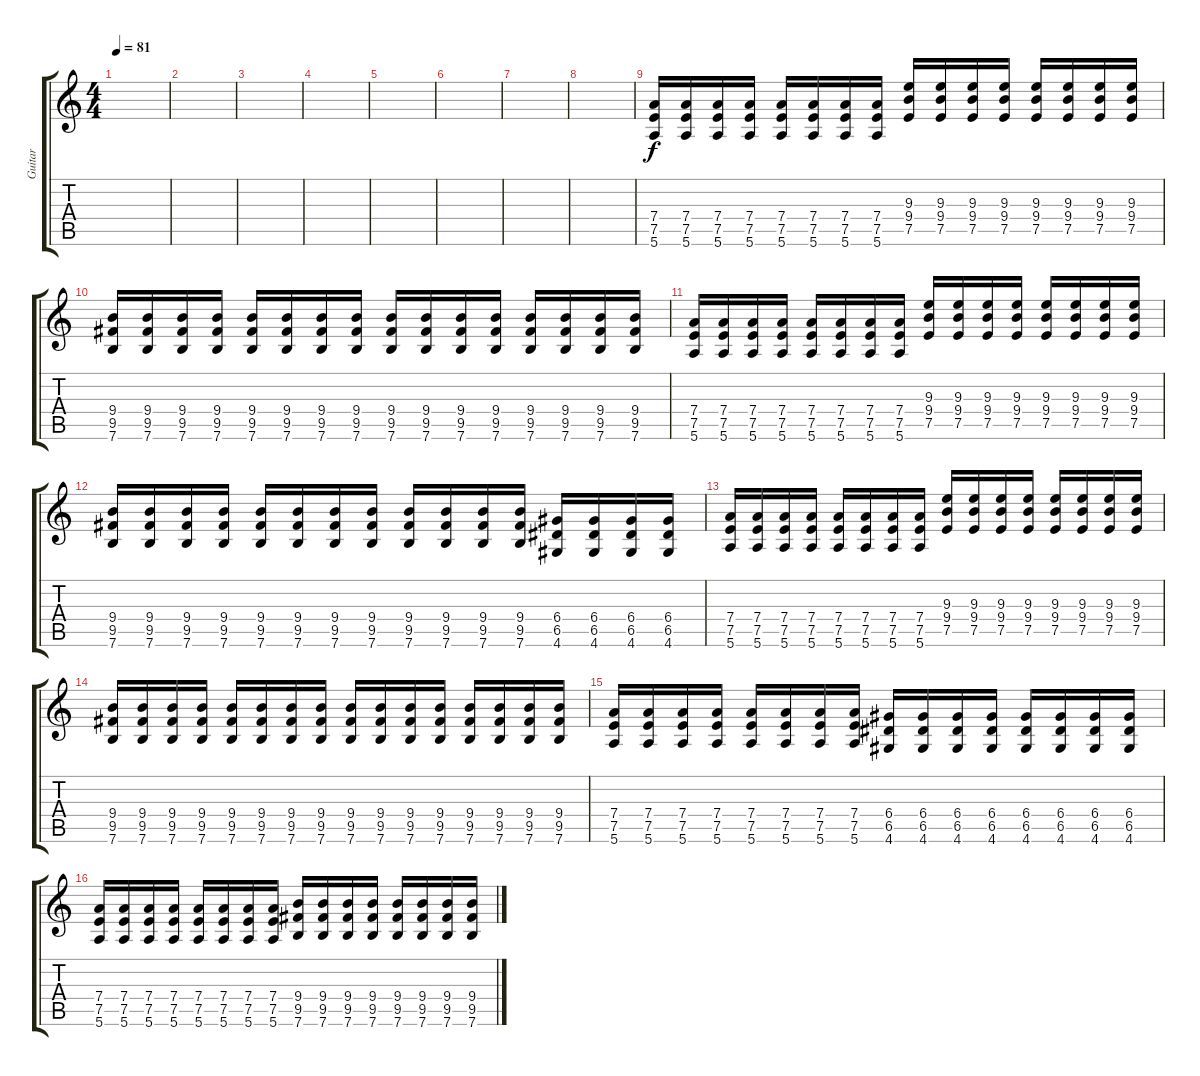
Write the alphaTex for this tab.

\track ("Guitar" "Guitar") {instrument distortionguitar}
\staff {score tabs}
\tuning (E4 B3 G3 D3 A2 E2) {hide}
\ts (4 4)
\tempo 81
\clef g2
\ks c
|
|
|
|
|
|
|
|
(7.4 7.5 5.6).16 (7.4 7.5 5.6).16 (7.4 7.5 5.6).16 (7.4 7.5 5.6).16 (7.4 7.5 5.6).16 (7.4 7.5 5.6).16 (7.4 7.5 5.6).16 (7.4 7.5 5.6).16 (9.3 9.4 7.5).16 (9.3 9.4 7.5).16 (9.3 9.4 7.5).16 (9.3 9.4 7.5).16 (9.3 9.4 7.5).16 (9.3 9.4 7.5).16 (9.3 9.4 7.5).16 (9.3 9.4 7.5).16 |
(9.4 9.5 7.6).16 (9.4 9.5 7.6).16 (9.4 9.5 7.6).16 (9.4 9.5 7.6).16 (9.4 9.5 7.6).16 (9.4 9.5 7.6).16 (9.4 9.5 7.6).16 (9.4 9.5 7.6).16 (9.4 9.5 7.6).16 (9.4 9.5 7.6).16 (9.4 9.5 7.6).16 (9.4 9.5 7.6).16 (9.4 9.5 7.6).16 (9.4 9.5 7.6).16 (9.4 9.5 7.6).16 (9.4 9.5 7.6).16 |
(7.4 7.5 5.6).16 (7.4 7.5 5.6).16 (7.4 7.5 5.6).16 (7.4 7.5 5.6).16 (7.4 7.5 5.6).16 (7.4 7.5 5.6).16 (7.4 7.5 5.6).16 (7.4 7.5 5.6).16 (9.3 9.4 7.5).16 (9.3 9.4 7.5).16 (9.3 9.4 7.5).16 (9.3 9.4 7.5).16 (9.3 9.4 7.5).16 (9.3 9.4 7.5).16 (9.3 9.4 7.5).16 (9.3 9.4 7.5).16 |
(9.4 9.5 7.6).16 (9.4 9.5 7.6).16 (9.4 9.5 7.6).16 (9.4 9.5 7.6).16 (9.4 9.5 7.6).16 (9.4 9.5 7.6).16 (9.4 9.5 7.6).16 (9.4 9.5 7.6).16 (9.4 9.5 7.6).16 (9.4 9.5 7.6).16 (9.4 9.5 7.6).16 (9.4 9.5 7.6).16 (6.4 6.5 4.6).16 (6.4 6.5 4.6).16 (6.4 6.5 4.6).16 (6.4 6.5 4.6).16 |
(7.4 7.5 5.6).16 (7.4 7.5 5.6).16 (7.4 7.5 5.6).16 (7.4 7.5 5.6).16 (7.4 7.5 5.6).16 (7.4 7.5 5.6).16 (7.4 7.5 5.6).16 (7.4 7.5 5.6).16 (9.3 9.4 7.5).16 (9.3 9.4 7.5).16 (9.3 9.4 7.5).16 (9.3 9.4 7.5).16 (9.3 9.4 7.5).16 (9.3 9.4 7.5).16 (9.3 9.4 7.5).16 (9.3 9.4 7.5).16 |
(9.4 9.5 7.6).16 (9.4 9.5 7.6).16 (9.4 9.5 7.6).16 (9.4 9.5 7.6).16 (9.4 9.5 7.6).16 (9.4 9.5 7.6).16 (9.4 9.5 7.6).16 (9.4 9.5 7.6).16 (9.4 9.5 7.6).16 (9.4 9.5 7.6).16 (9.4 9.5 7.6).16 (9.4 9.5 7.6).16 (9.4 9.5 7.6).16 (9.4 9.5 7.6).16 (9.4 9.5 7.6).16 (9.4 9.5 7.6).16 |
(7.4 7.5 5.6).16 (7.4 7.5 5.6).16 (7.4 7.5 5.6).16 (7.4 7.5 5.6).16 (7.4 7.5 5.6).16 (7.4 7.5 5.6).16 (7.4 7.5 5.6).16 (7.4 7.5 5.6).16 (6.4 6.5 4.6).16 (6.4 6.5 4.6).16 (6.4 6.5 4.6).16 (6.4 6.5 4.6).16 (6.4 6.5 4.6).16 (6.4 6.5 4.6).16 (6.4 6.5 4.6).16 (6.4 6.5 4.6).16 |
(7.4 7.5 5.6).16 (7.4 7.5 5.6).16 (7.4 7.5 5.6).16 (7.4 7.5 5.6).16 (7.4 7.5 5.6).16 (7.4 7.5 5.6).16 (7.4 7.5 5.6).16 (7.4 7.5 5.6).16 (9.4 9.5 7.6).16 (9.4 9.5 7.6).16 (9.4 9.5 7.6).16 (9.4 9.5 7.6).16 (9.4 9.5 7.6).16 (9.4 9.5 7.6).16 (9.4 9.5 7.6).16 (9.4 9.5 7.6).16
